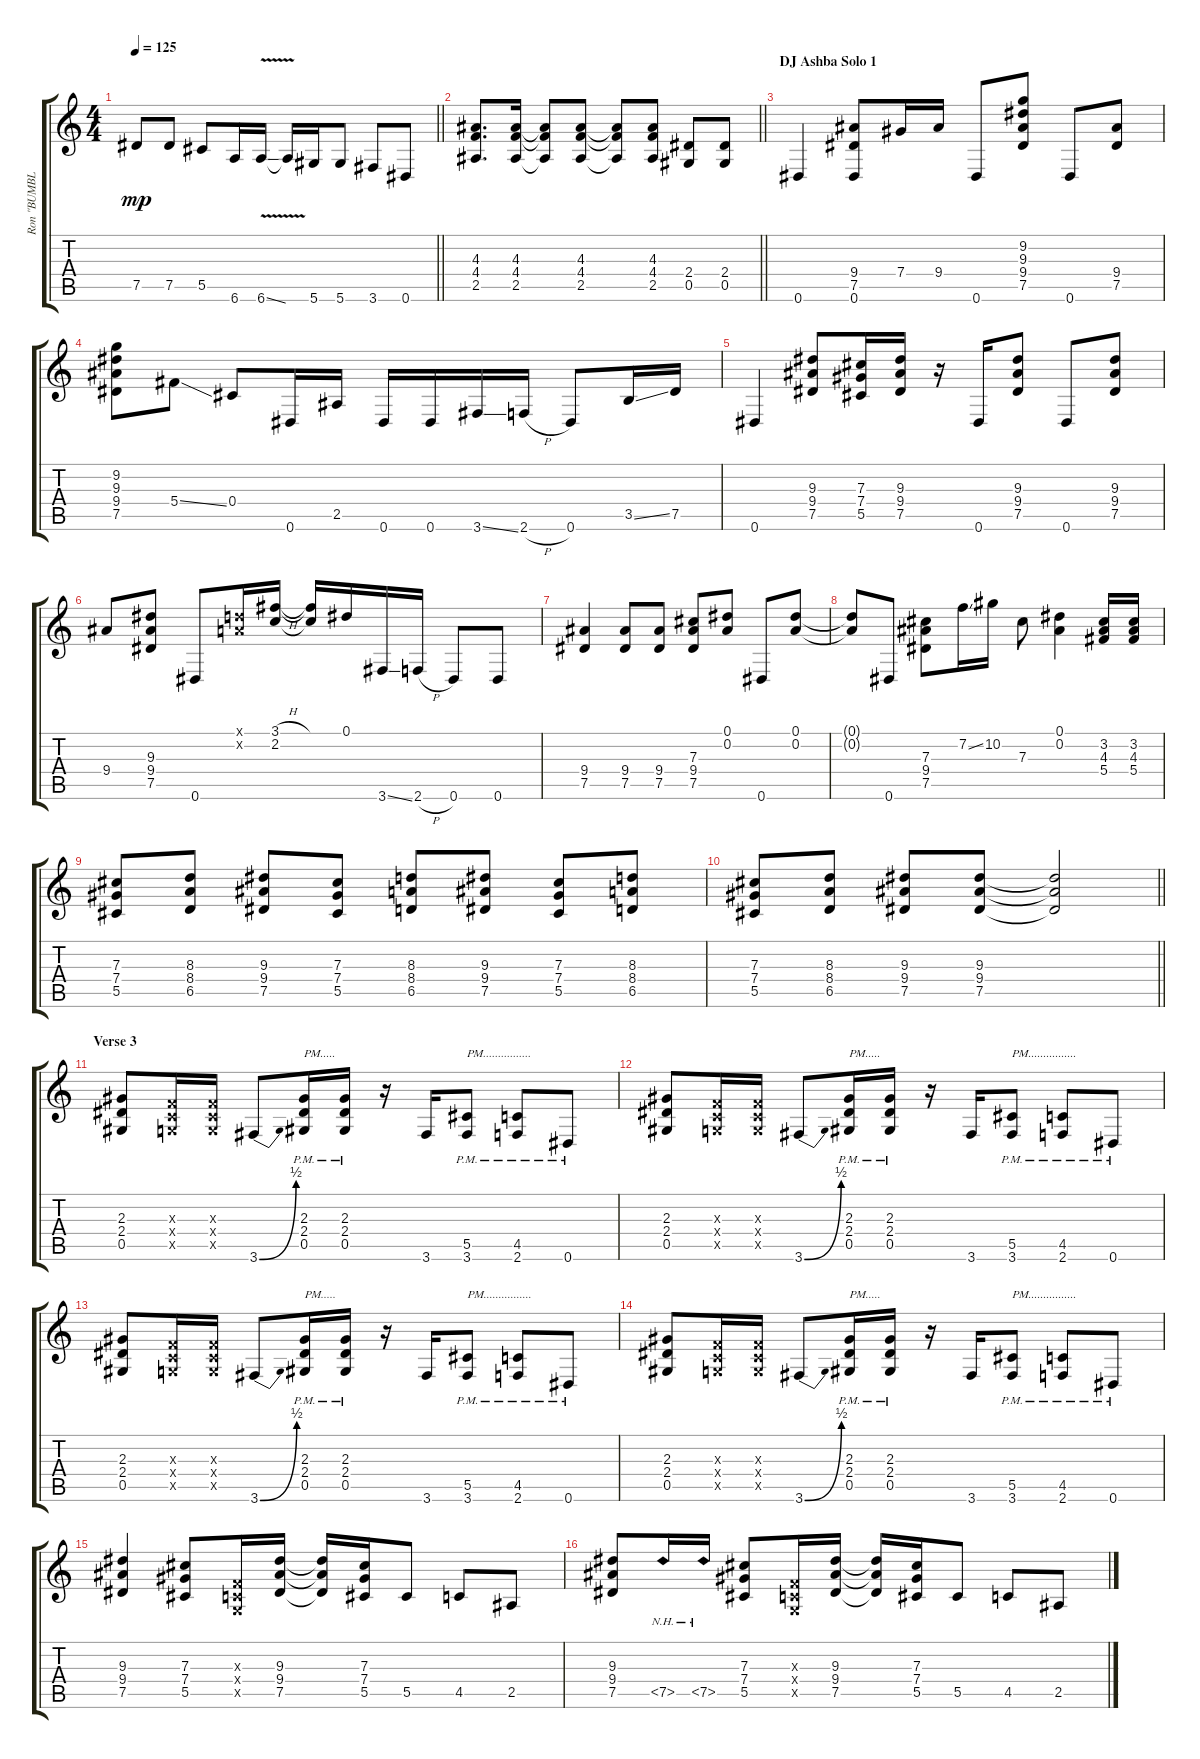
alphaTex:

\track ("Ron \"BUMBLEFOOT\" Thal" "Ron \"BUMBL") {instrument overdrivenguitar}
\staff {score tabs}
\tuning (Eb4 Bb3 Gb3 Db3 Ab2 Eb2) {hide}
\ts (4 4)
\tempo 125
\clef g2
\barLineRight lightlight
\ks c
7.5.8{dy mp} 7.5.8 5.5.8 6.6.16 6.6{v ss}.16 6.6{t}.16 5.6.16 5.6.8 3.6.8 0.6.8 |
\barLineRight lightlight
(4.3 4.4 2.5).8{d} (4.3 4.4 2.5).16 (4.3{t} 4.4{t} 2.5{t}).8 (4.3 4.4 2.5).8 (4.3{t} 4.4{t} 2.5{t}).8 (4.3 4.4 2.5).8 (2.4 0.5).8 (2.4 0.5).8 |
\section ("" "DJ Ashba Solo 1")
0.6.4 (9.4 7.5 0.6).8 7.4.16 9.4.16 0.6.8 (9.2 9.3 9.4 7.5).8 0.6.8 (9.4 7.5).8 |
(9.2 9.3 9.4 7.5).8 5.4{ss}.8 0.4.8 0.6.16 2.5.16 0.6.16 0.6.16 3.6{ss}.16 2.6{h}.16 0.6.8 3.5{ss}.16 7.5.16 |
0.6.4 (9.3 9.4 7.5).8 (7.3 7.4 5.5).16 (9.3 9.4 7.5).16 r.16 0.6.16 (9.3 9.4 7.5).8 0.6.8 (9.3 9.4 7.5).8 |
9.4.8 (9.3 9.4 7.5).8 0.6.8 (-1.1{x} -1.2{x}).16 (3.1{h} 2.2).16 (3.1{t} 2.2{t}).16 0.1.16 3.6{ss}.16 2.6{h}.16 0.6.8 0.6.8 |
(9.4 7.5).4 (9.4 7.5).8 (9.4 7.5).8 (7.3 9.4 7.5).8 (0.1 0.2).8 0.6.8 (0.1 0.2).8 |
(0.1{t} 0.2{t}).8 0.6.8 (7.3 9.4 7.5).8 7.2{ss}.16 10.2.16 7.3.8 (0.1 0.2).4 (3.2 4.3 5.4).16 (3.2 4.3 5.4).16 |
(7.3 7.4 5.5).8 (8.3 8.4 6.5).8 (9.3 9.4 7.5).8 (7.3 7.4 5.5).8 (8.3 8.4 6.5).8 (9.3 9.4 7.5).8 (7.3 7.4 5.5).8 (8.3 8.4 6.5).8 |
\barLineRight lightlight
(7.3 7.4 5.5).8 (8.3 8.4 6.5).8 (9.3 9.4 7.5).8 (9.3 9.4 7.5).8 (9.3{t} 9.4{t} 7.5{t}).2 |
\section ("" "Verse 3")
(2.3 2.4 0.5).8 (-1.3{x} -1.4{x} -1.5{x}).16 (-1.3{x} -1.4{x} -1.5{x}).16 3.6{be (bend 0 0 60 2)}.8 (2.3{pm} 2.4{pm} 0.5{pm}).16{txt "PM....."} (2.3{pm} 2.4{pm} 0.5{pm}).16 r.16 3.6.16 (5.5{pm} 3.6{pm}).8{txt "PM................"} (4.5{pm} 2.6{pm}).8 0.6{pm}.8 |
(2.3 2.4 0.5).8 (-1.3{x} -1.4{x} -1.5{x}).16 (-1.3{x} -1.4{x} -1.5{x}).16 3.6{be (bend 0 0 60 2)}.8 (2.3{pm} 2.4{pm} 0.5{pm}).16{txt "PM....."} (2.3{pm} 2.4{pm} 0.5{pm}).16 r.16 3.6.16 (5.5{pm} 3.6{pm}).8{txt "PM................"} (4.5{pm} 2.6{pm}).8 0.6{pm}.8 |
(2.3 2.4 0.5).8 (-1.3{x} -1.4{x} -1.5{x}).16 (-1.3{x} -1.4{x} -1.5{x}).16 3.6{be (bend 0 0 60 2)}.8 (2.3{pm} 2.4{pm} 0.5{pm}).16{txt "PM....."} (2.3{pm} 2.4{pm} 0.5{pm}).16 r.16 3.6.16 (5.5{pm} 3.6{pm}).8{txt "PM................"} (4.5{pm} 2.6{pm}).8 0.6{pm}.8 |
(2.3 2.4 0.5).8 (-1.3{x} -1.4{x} -1.5{x}).16 (-1.3{x} -1.4{x} -1.5{x}).16 3.6{be (bend 0 0 60 2)}.8 (2.3{pm} 2.4{pm} 0.5{pm}).16{txt "PM....."} (2.3{pm} 2.4{pm} 0.5{pm}).16 r.16 3.6.16 (5.5{pm} 3.6{pm}).8{txt "PM................"} (4.5{pm} 2.6{pm}).8 0.6{pm}.8 |
(9.3 9.4 7.5).4 (7.3 7.4 5.5).8 (-1.3{x} -1.4{x} -1.5{x}).16 (9.3 9.4 7.5).16 (9.3{t} 9.4{t} 7.5{t}).16 (7.3 7.4 5.5).16 5.5.8 4.5.8 2.5.8 |
(9.3 9.4 7.5).8 7.5{nh}.16 7.5{nh}.16 (7.3 7.4 5.5).8 (-1.3{x} -1.4{x} -1.5{x}).16 (9.3 9.4 7.5).16 (9.3{t} 9.4{t} 7.5{t}).16 (7.3 7.4 5.5).16 5.5.8 4.5.8 2.5{ss}.8
